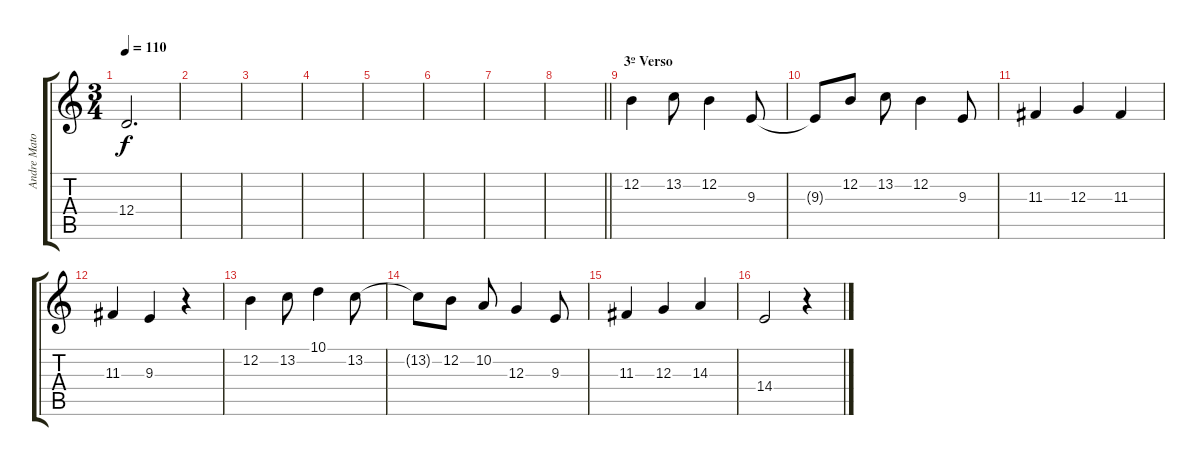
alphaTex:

\track ("Andre Matos" "Andre Mato") {instrument lead6voice}
\staff {score tabs}
\tuning (E4 B3 G3 D3 A2 E2) {hide}
\ts (3 4)
\tempo 110
\clef g2
\ks c
12.4.2{d dy f} |
|
|
|
|
|
|
\barLineRight lightlight
|
\section ("" "3º Verso")
12.2.4 13.2.8 12.2.4 9.3.8 |
9.3{t}.8 12.2.8 13.2.8 12.2.4 9.3.8 |
11.3.4 12.3.4 11.3.4 |
11.3.4 9.3.4 r.4 |
12.2.4 13.2.8 10.1.4 13.2.8 |
13.2{t}.8 12.2.8 10.2.8 12.3.4 9.3.8 |
11.3.4 12.3.4 14.3.4 |
14.4.2 r.4
